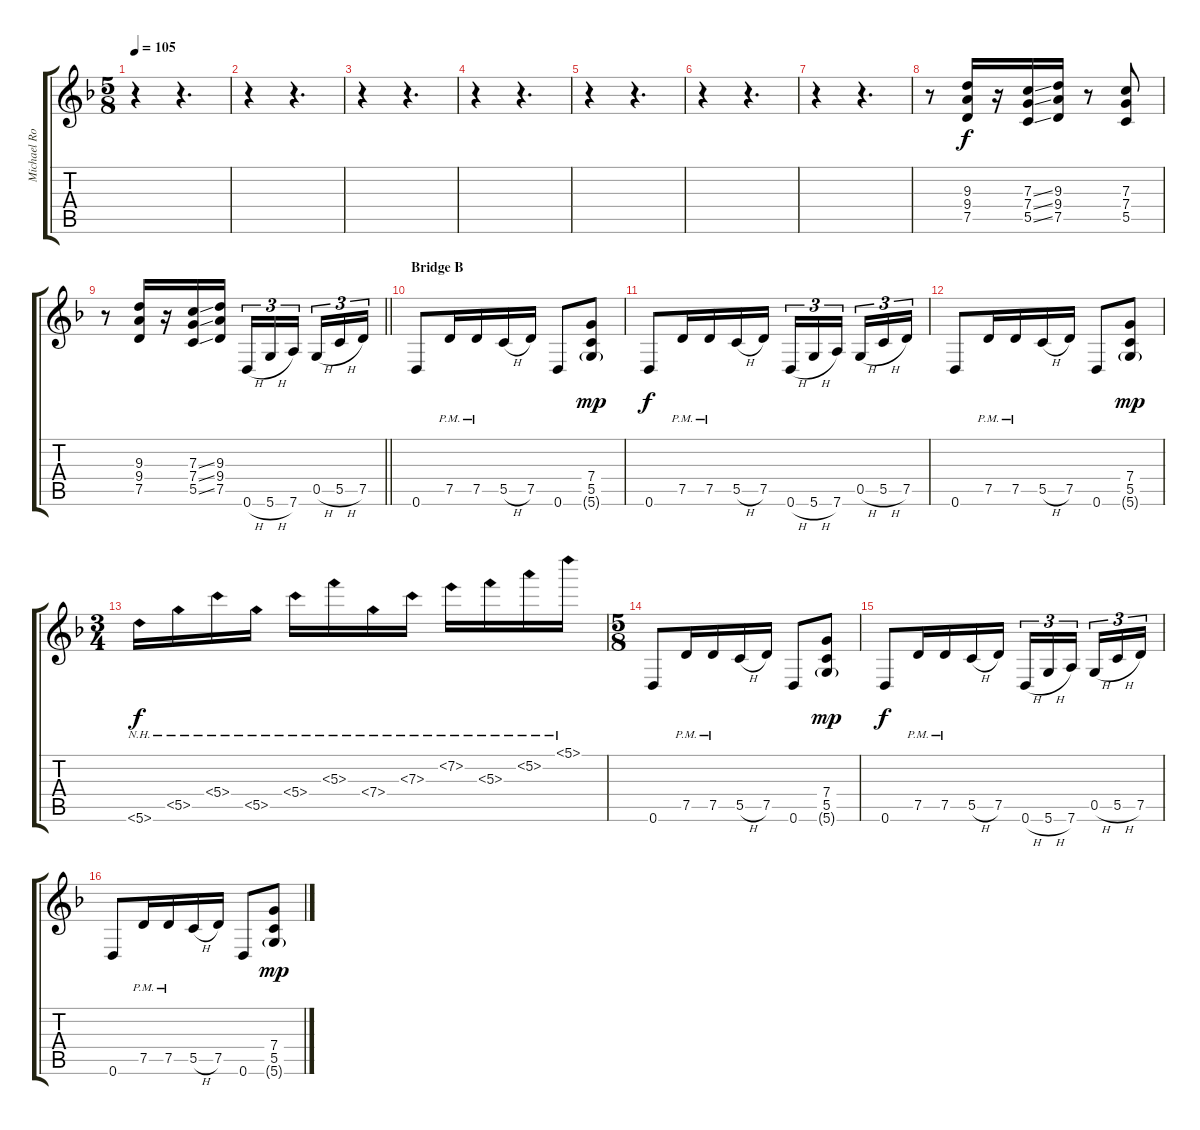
\track ("Michael Romeo Gtr. R" "Michael Ro") {instrument distortionguitar}
\staff {score tabs}
\tuning (D4 A3 F3 C3 G2 D2) {hide}
\ts (5 8)
\tempo 105
\clef g2
\ks dminor
r.4{dy f} r.4{d} |
r.4 r.4{d} |
r.4 r.4{d} |
r.4 r.4{d} |
r.4 r.4{d} |
r.4 r.4{d} |
r.4 r.4{d} |
r.8{volume 16 balance 16} (9.3 9.4 7.5).16 r.16 (7.3{ss} 7.4{ss} 5.5{ss}).16 (9.3 9.4 7.5).16 r.8 (7.3 7.4 5.5).8 |
\barLineRight lightlight
r.8 (9.3 9.4 7.5).16 r.16 (7.3{ss} 7.4{ss} 5.5{ss}).16 (9.3 9.4 7.5).16 0.6{h}.16{tu (3 2)} 5.6{h}.16{tu (3 2)} 7.6.16{tu (3 2)} 0.5{h}.16{tu (3 2)} 5.5{h}.16{tu (3 2)} 7.5.16{tu (3 2)} |
\section ("" "Bridge B")
0.6.8 7.5{pm}.16 7.5{pm}.16 5.5{h}.16 7.5.16 0.6.8 (7.4 5.5 5.6{g}).8{dy mp} |
0.6.8{dy f} 7.5{pm}.16 7.5{pm}.16 5.5{h}.16 7.5.16 0.6{h}.16{tu (3 2)} 5.6{h}.16{tu (3 2)} 7.6.16{tu (3 2)} 0.5{h}.16{tu (3 2)} 5.5{h}.16{tu (3 2)} 7.5.16{tu (3 2)} |
0.6.8 7.5{pm}.16 7.5{pm}.16 5.5{h}.16 7.5.16 0.6.8 (7.4 5.5 5.6{g}).8{dy mp} |
\ts (3 4)
5.6{nh}.16{dy f} 5.5{nh}.16 5.4{nh}.16 5.5{nh}.16 5.4{nh}.16 5.3{nh}.16 7.4{nh}.16 7.3{nh}.16 7.2{nh}.16 5.3{nh}.16 5.2{nh}.16 5.1{nh}.16 |
\ts (5 8)
0.6.8 7.5{pm}.16 7.5{pm}.16 5.5{h}.16 7.5.16 0.6.8 (7.4 5.5 5.6{g}).8{dy mp} |
0.6.8{dy f} 7.5{pm}.16 7.5{pm}.16 5.5{h}.16 7.5.16 0.6{h}.16{tu (3 2)} 5.6{h}.16{tu (3 2)} 7.6.16{tu (3 2)} 0.5{h}.16{tu (3 2)} 5.5{h}.16{tu (3 2)} 7.5.16{tu (3 2)} |
0.6.8 7.5{pm}.16 7.5{pm}.16 5.5{h}.16 7.5.16 0.6.8 (7.4 5.5 5.6{g}).8{dy mp}
